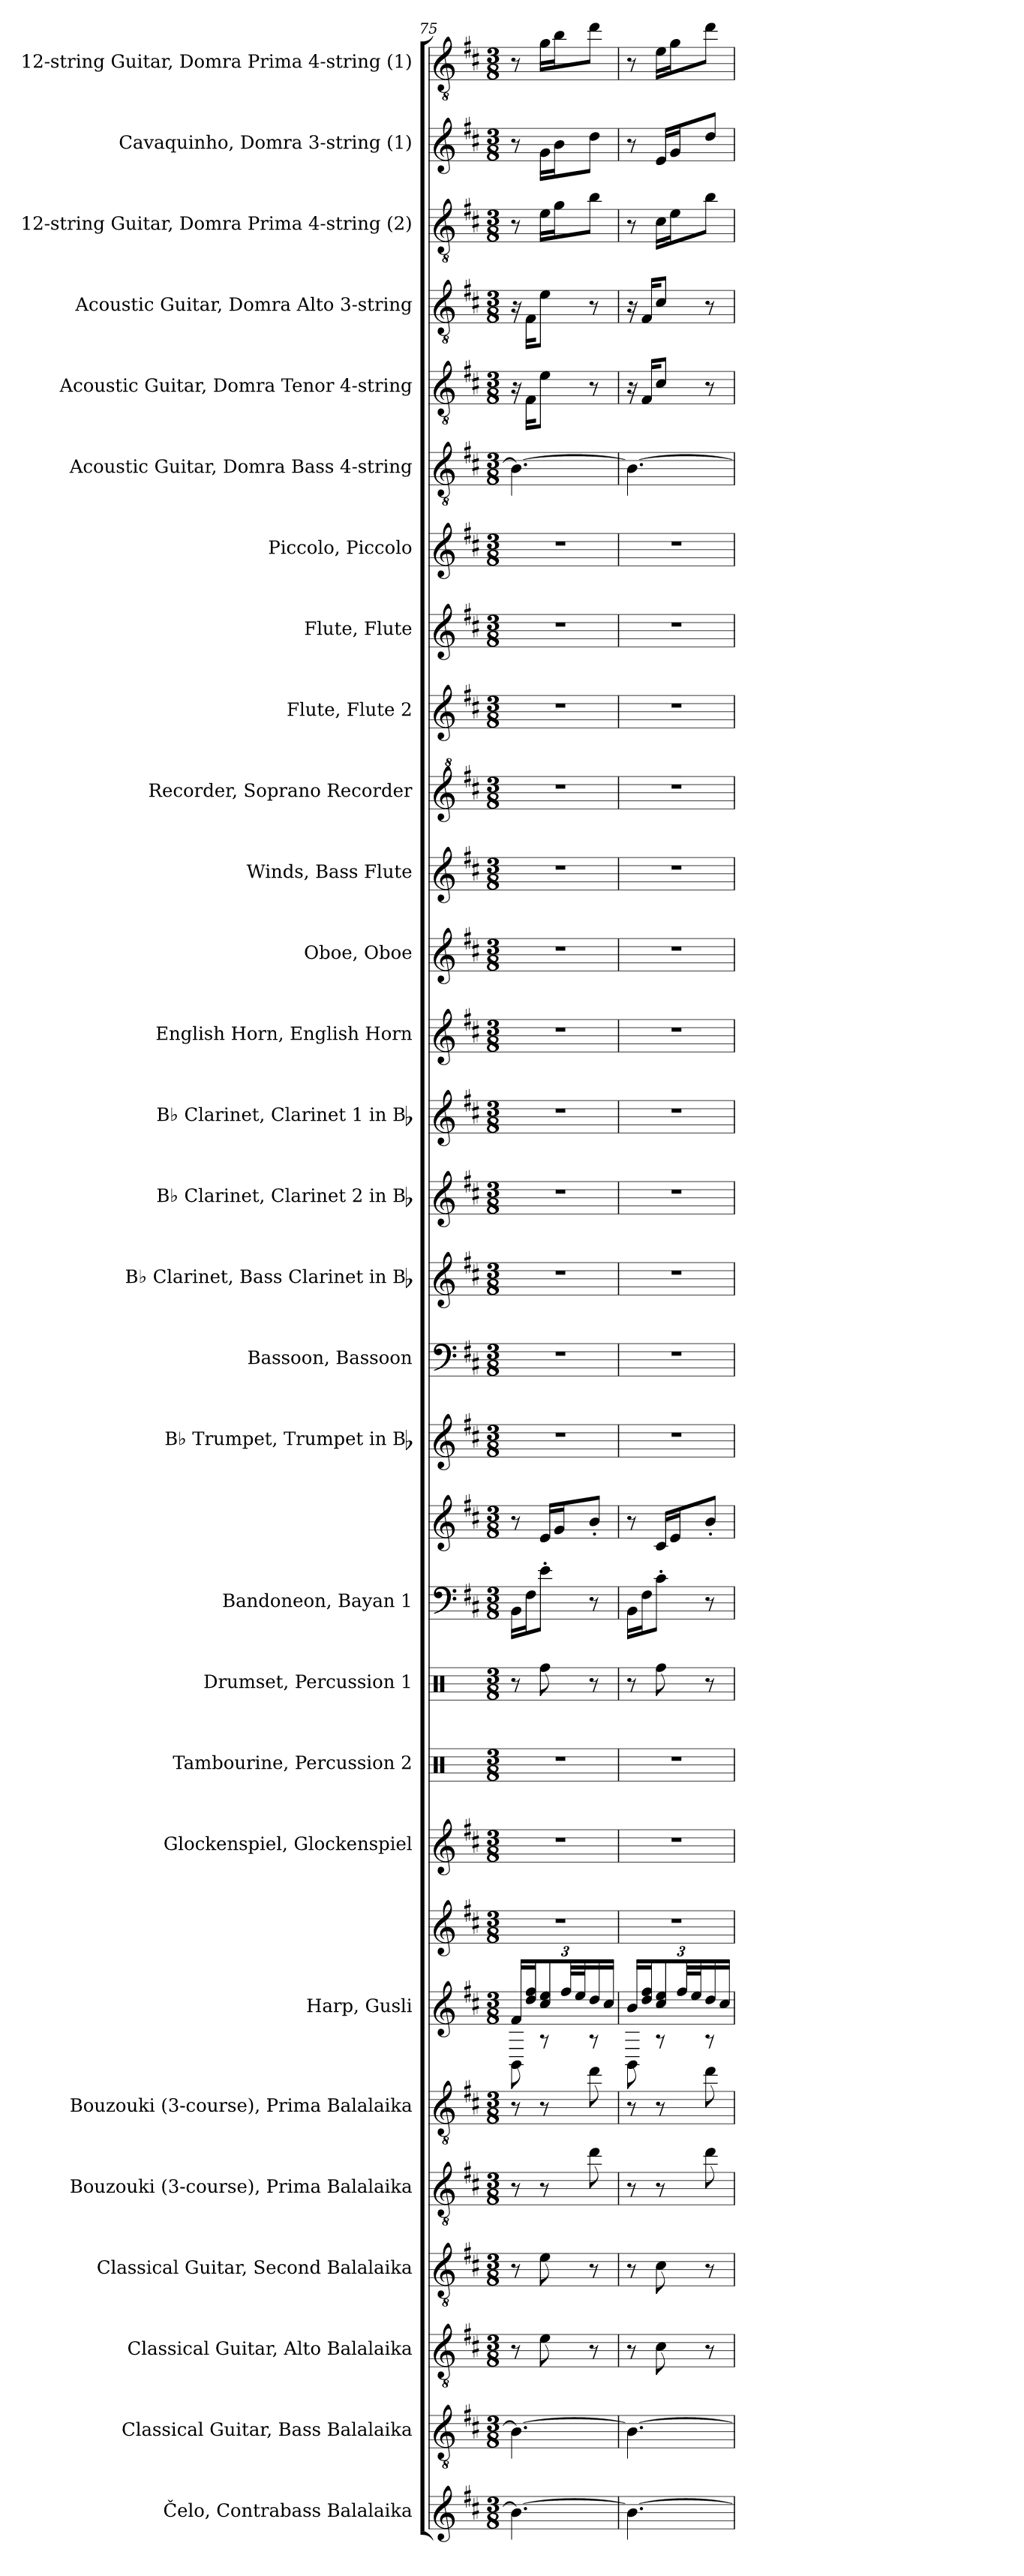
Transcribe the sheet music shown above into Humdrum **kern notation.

**kern	**kern	**kern	**kern	**kern	**kern	**kern	**kern	**kern	**kern	**kern	**kern	**kern	**kern	**kern	**kern	**kern	**kern	**kern	**kern	**kern	**kern	**kern	**kern	**kern	**kern	**kern	**kern	**kern	**kern	**kern
*part29	*part28	*part27	*part26	*part25	*part24	*part23	*part23	*part22	*part21	*part20	*part19	*part19	*part18	*part17	*part16	*part15	*part14	*part13	*part12	*part11	*part10	*part9	*part8	*part7	*part6	*part5	*part4	*part3	*part2	*part1
*staff31	*staff30	*staff29	*staff28	*staff27	*staff26	*staff25	*staff24	*staff23	*staff22	*staff21	*staff20	*staff19	*staff18	*staff17	*staff16	*staff15	*staff14	*staff13	*staff12	*staff11	*staff10	*staff9	*staff8	*staff7	*staff6	*staff5	*staff4	*staff3	*staff2	*staff1
*I"Čelo, Contrabass Balalaika	*I"Classical Guitar, Bass Balalaika	*I"Classical Guitar, Alto Balalaika	*I"Classical Guitar, Second Balalaika	*I"Bouzouki (3-course), Prima Balalaika	*I"Bouzouki (3-course), Prima Balalaika	*I"Harp, Gusli	*	*I"Glockenspiel, Glockenspiel	*I"Tambourine, Percussion 2	*I"Drumset, Percussion 1	*I"Bandoneon, Bayan 1	*	*I"B♭ Trumpet, Trumpet in Bb	*I"Bassoon, Bassoon	*I"B♭ Clarinet, Bass Clarinet in Bb	*I"B♭ Clarinet, Clarinet 2 in Bb	*I"B♭ Clarinet, Clarinet 1 in Bb	*I"English Horn, English Horn	*I"Oboe, Oboe	*I"Winds, Bass Flute	*I"Recorder, Soprano Recorder	*I"Flute, Flute 2	*I"Flute, Flute	*I"Piccolo, Piccolo	*I"Acoustic Guitar, Domra Bass 4-string	*I"Acoustic Guitar, Domra Tenor 4-string	*I"Acoustic Guitar, Domra Alto 3-string	*I"12-string Guitar, Domra Prima 4-string (2)	*I"Cavaquinho, Domra 3-string (1)	*I"12-string Guitar, Domra Prima 4-string (1)
*	*I'Guit.	*I'Guit.	*I'Guit.	*I'Bou.	*I'Bou.	*I'Hrp.	*	*I'Glock.	*I'Tamb.	*I'D. Set	*I'Ban.	*	*I'B♭ Tpt.	*I'Bsn.	*I'B♭ Cl.	*I'B♭ Cl.	*I'B♭ Cl.	*I'E. Hn.	*I'Ob.	*I'Wi.	*I'Rec.	*I'Fl.	*I'Fl.	*I'Picc.	*I'Guit.	*I'Guit.	*I'Guit.	*I'12-str. Guit.	*I'Cava.	*I'12-str. Guit.
*clefG2	*clefGv2	*clefGv2	*clefGv2	*clefGv2	*clefGv2	*clefG2	*clefG2	*clefG2	*clefX	*clefX	*clefF4	*clefG2	*clefG2	*clefF4	*clefG2	*clefG2	*clefG2	*clefG2	*clefG2	*clefG2	*clefG^2	*clefG2	*clefG2	*clefG2	*clefGv2	*clefGv2	*clefGv2	*clefGv2	*clefG2	*clefGv2
*ITrd14c24	*	*	*	*	*	*	*	*ITrd-14c-24	*	*	*	*	*ITrd1c2	*	*ITrd1c2	*ITrd1c2	*ITrd1c2	*ITrd4c7	*	*	*	*	*	*ITrd-7c-12	*	*	*	*	*	*
*k[f#c#]	*k[f#c#]	*k[f#c#]	*k[f#c#]	*k[f#c#]	*k[f#c#]	*k[f#c#]	*k[f#c#]	*k[f#c#]	*k[]	*k[]	*k[f#c#]	*k[f#c#]	*k[]	*k[f#c#]	*k[]	*k[]	*k[]	*k[f#]	*k[f#c#]	*k[f#c#]	*k[f#c#]	*k[f#c#]	*k[f#c#]	*k[f#c#]	*k[f#c#]	*k[f#c#]	*k[f#c#]	*k[f#c#]	*k[f#c#]	*k[f#c#]
*M3/8	*M3/8	*M3/8	*M3/8	*M3/8	*M3/8	*M3/8	*M3/8	*M3/8	*M3/8	*M3/8	*M3/8	*M3/8	*M3/8	*M3/8	*M3/8	*M3/8	*M3/8	*M3/8	*M3/8	*M3/8	*M3/8	*M3/8	*M3/8	*M3/8	*M3/8	*M3/8	*M3/8	*M3/8	*M3/8	*M3/8
=75	=75	=75	=75	=75	=75	=75	=75	=75	=75	=75	=75	=75	=75	=75	=75	=75	=75	=75	=75	=75	=75	=75	=75	=75	=75	=75	=75	=75	=75	=75
*	*	*	*	*	*	*^	*	*	*	*	*	*	*	*	*	*	*	*	*	*	*	*	*	*	*	*	*	*	*	*
4.BB\_	4.B\_	8r	8r	8r	8r	16f#/LL	8BB\	4.r	4.r	4.r	8r	16BB\LL	8r	4.r	4.r	4.r	4.r	4.r	4.r	4.r	4.r	4.r	4.r	4.r	4.r	4.B\_	16r	16r	8r	8r	8r
.	.	.	.	.	.	16dd/ 16ff#/J	.	.	.	.	.	16F#\J	.	.	.	.	.	.	.	.	.	.	.	.	.	.	16F#\KL	16F#\KL	.	.	.
*	*	*	*	*	*	*Xbrackettup	*	*	*	*	*	*	*	*	*	*	*	*	*	*	*	*	*	*	*	*	*	*	*	*	*
.	.	8e\	8e\	8r	8r	12cc#/ 12ee/	8r	.	.	.	8Rff\	8e'\J	16e/LL	.	.	.	.	.	.	.	.	.	.	.	.	.	8e\J	8e\J	16e\LL	16g\LL	16g\LL
.	.	.	.	.	.	.	.	.	.	.	.	.	16g/J	.	.	.	.	.	.	.	.	.	.	.	.	.	.	.	16g\J	16b\J	16b\J
.	.	.	.	.	.	48ff#/LL	.	.	.	.	.	.	.	.	.	.	.	.	.	.	.	.	.	.	.	.	.	.	.	.	.
.	.	.	.	.	.	48ee/J	.	.	.	.	.	.	.	.	.	.	.	.	.	.	.	.	.	.	.	.	.	.	.	.	.
.	.	8r	8r	8dd\	8dd\	16dd/	8r	.	.	.	8r	8r	8b'/J	.	.	.	.	.	.	.	.	.	.	.	.	.	8r	8r	8b\J	8dd\J	8dd\J
.	.	.	.	.	.	16cc#/JJ	.	.	.	.	.	.	.	.	.	.	.	.	.	.	.	.	.	.	.	.	.	.	.	.	.
!!LO:PB:g=z
=76	=76	=76	=76	=76	=76	=76	=76	=76	=76	=76	=76	=76	=76	=76	=76	=76	=76	=76	=76	=76	=76	=76	=76	=76	=76	=76	=76	=76	=76	=76	=76
4.BB\_	4.B\_	8r	8r	8r	8r	16b/LL	8BB\	4.r	4.r	4.r	8r	16BB\LL	8r	4.r	4.r	4.r	4.r	4.r	4.r	4.r	4.r	4.r	4.r	4.r	4.r	4.B\_	16r	16r	8r	8r	8r
.	.	.	.	.	.	16dd/ 16ff#/J	.	.	.	.	.	16F#\J	.	.	.	.	.	.	.	.	.	.	.	.	.	.	16F#/KL	16F#/KL	.	.	.
.	.	8c#\	8c#\	8r	8r	12cc#/ 12ee/	8r	.	.	.	8Rff\	8c#'\J	16c#/LL	.	.	.	.	.	.	.	.	.	.	.	.	.	8c#/J	8c#/J	16c#\LL	16e/LL	16e\LL
.	.	.	.	.	.	.	.	.	.	.	.	.	16e/J	.	.	.	.	.	.	.	.	.	.	.	.	.	.	.	16e\J	16g/J	16g\J
.	.	.	.	.	.	48ff#/LL	.	.	.	.	.	.	.	.	.	.	.	.	.	.	.	.	.	.	.	.	.	.	.	.	.
.	.	.	.	.	.	48ee/J	.	.	.	.	.	.	.	.	.	.	.	.	.	.	.	.	.	.	.	.	.	.	.	.	.
.	.	8r	8r	8dd\	8dd\	16dd/	8r	.	.	.	8r	8r	8b'/J	.	.	.	.	.	.	.	.	.	.	.	.	.	8r	8r	8b\J	8dd/J	8dd\J
.	.	.	.	.	.	16cc#/JJ	.	.	.	.	.	.	.	.	.	.	.	.	.	.	.	.	.	.	.	.	.	.	.	.	.
*	*	*	*	*	*	*v	*v	*	*	*	*	*	*	*	*	*	*	*	*	*	*	*	*	*	*	*	*	*	*	*	*
=	=	=	=	=	=	=	=	=	=	=	=	=	=	=	=	=	=	=	=	=	=	=	=	=	=	=	=	=	=	=
*-	*-	*-	*-	*-	*-	*-	*-	*-	*-	*-	*-	*-	*-	*-	*-	*-	*-	*-	*-	*-	*-	*-	*-	*-	*-	*-	*-	*-	*-	*-
